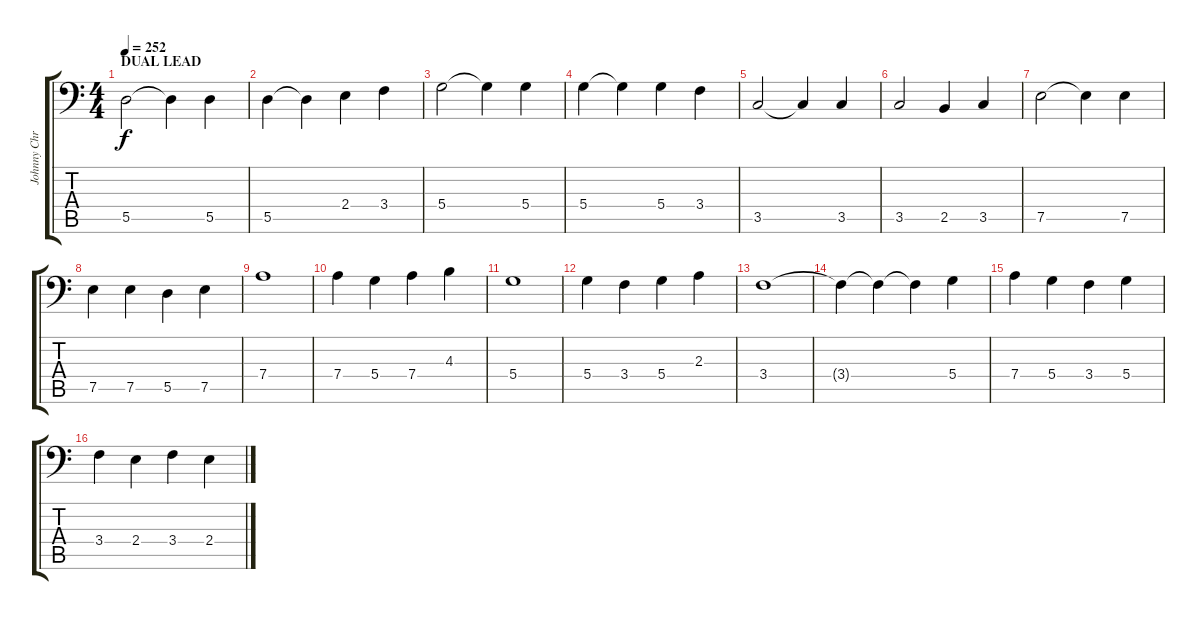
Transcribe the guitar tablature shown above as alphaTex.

\track ("Johnny Christ" "Johnny Chr") {instrument electricbasspick}
\staff {score tabs}
\tuning (E3 B2 G2 D2 A1 D1) {hide}
\ts (4 4)
\section ("" "DUAL LEAD")
\tempo 252
\clef f4
\ks c
5.5.2{dy f} 5.5{t}.4 5.5.4 |
5.5.4 5.5{t}.4 2.4.4 3.4.4 |
5.4.2 5.4{t}.4 5.4.4 |
5.4.4 5.4{t}.4 5.4.4 3.4.4 |
3.5.2 3.5{t}.4 3.5.4 |
3.5.2 2.5.4 3.5.4 |
7.5.2 7.5{t}.4 7.5.4 |
7.5.4 7.5.4 5.5.4 7.5.4 |
7.4.1 |
7.4.4 5.4.4 7.4.4 4.3.4 |
5.4.1 |
5.4.4 3.4.4 5.4.4 2.3.4 |
3.4.1 |
3.4{t}.4 3.4{t}.4 3.4{t}.4 5.4.4 |
7.4.4 5.4.4 3.4.4 5.4.4 |
3.4.4 2.4.4 3.4.4 2.4.4
